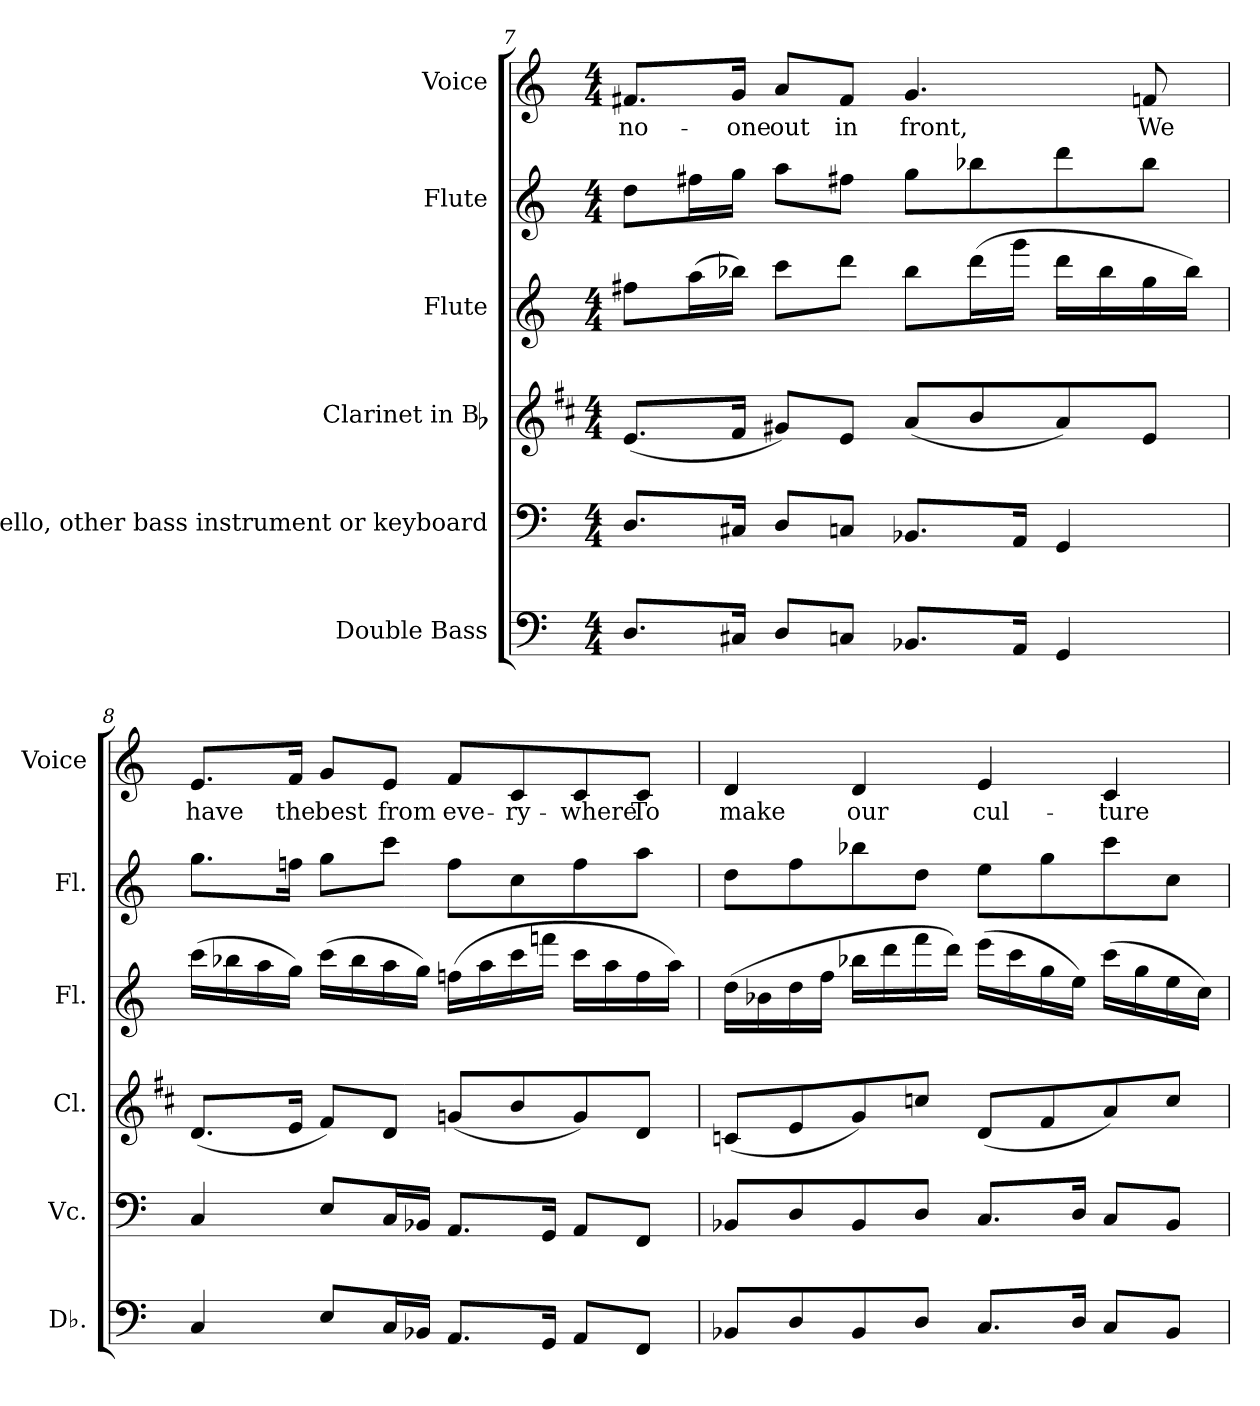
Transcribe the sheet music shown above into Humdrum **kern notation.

**kern	**kern	**kern	**kern	**kern	**kern	**text
*part6	*part5	*part4	*part3	*part2	*part1	*part1
*staff6	*staff5	*staff4	*staff3	*staff2	*staff1	*staff1
*I"Double Bass	*I"Violoncello, other bass instrument or keyboard	*I"Clarinet in Bb	*I"Flute	*I"Flute	*I"Voice	*
*I'Db.	*I'Vc.	*I'Cl.	*I'Fl.	*I'Fl.	*I'Voice	*
!!LO:LB:g=z
*clefF4	*clefF4	*clefG2	*clefG2	*clefG2	*clefG2	*
*ITrd7c12	*	*ITrd1c2	*	*	*	*
*k[]	*k[]	*k[]	*k[]	*k[]	*k[]	*
*C:	*C:	*C:	*C:	*C:	*C:	*
*M4/4	*M4/4	*M4/4	*M4/4	*M4/4	*M4/4	*
=7	=7	=7	=7	=7	=7	=7
!	!	!	!	!	!	!LO:LY:b:color=#000000
8.DDi/L	8.Di/L	(8.di/L	8ff#Xi\L	8ddi\L	8.f#Xi/L	no-
.	.	.	(16aai\L	16ff#Xi\L	.	.
!	!	!	!	!	!	!LO:LY:b:color=#000000
16CC#Xi/Jk	16C#Xi/Jk	16ei/Jk	16bb-Xi\JJ)	16ggi\JJ	16gi/Jk	-one
!	!	!	!	!	!	!LO:LY:b:color=#000000
8DDi/L	8Di/L	8f#Xi/L)	8ccci\L	8aai\L	8ai/L	out
!	!	!	!	!	!	!LO:LY:b:color=#000000
8CCni/J	8Cni/J	8di/J	8dddi\J	8ff#Xi\J	8f#i/J	in
!	!	!	!	!	!	!LO:LY:b:color=#000000
8.BBB-Xi/L	8.BB-Xi/L	(8gi/L	8bb-i\L	8ggi\L	4.gi/	front,
.	.	8ai/	(16dddi\L	8bb-Xi\	.	.
16AAAi/Jk	16AAi/Jk	.	16gggi\JJ	.	.	.
4GGGi/	4GGi/	8gi/)	16dddi\LL	8dddi\	.	.
.	.	.	16bb-i\	.	.	.
!	!	!	!	!	!	!LO:LY:b:color=#000000
.	.	8di/J	16ggi\	8bb-i\J	8fni/	We
.	.	.	16bb-i\JJ)	.	.	.
=8	=8	=8	=8	=8	=8	=8
!	!	!	!	!	!	!LO:LY:b:color=#000000
4CCi/	4Ci/	(8.ci/L	(16ccci\LL	8.ggi\L	8.ei/L	have
.	.	.	16bb-Xi\	.	.	.
.	.	.	16aai\	.	.	.
!	!	!	!	!	!	!LO:LY:b:color=#000000
.	.	16di/Jk	16ggi\JJ)	16ffni\Jk	16fi/Jk	the
!	!	!	!	!	!	!LO:LY:b:color=#000000
8EEi/L	8Ei/L	8ei/L)	(16ccci\LL	8ggi\L	8gi/L	best
.	.	.	16bb-i\	.	.	.
!	!	!	!	!	!	!LO:LY:b:color=#000000
16CCi/L	16Ci/L	8ci/J	16aai\	8ccci\J	8ei/J	from
16BBB-Xi/JJ	16BB-Xi/JJ	.	16ggi\JJ)	.	.	.
!	!	!	!	!	!	!LO:LY:b:color=#000000
8.AAAi/L	8.AAi/L	(8fni/L	(16ffni\LL	8ffi\L	8fi/L	eve-
.	.	.	16aai\	.	.	.
!	!	!	!	!	!	!LO:LY:b:color=#000000
.	.	8ai/	16ccci\	8cci\	8ci/	-ry-
16GGGi/Jk	16GGi/Jk	.	16fffni\JJ	.	.	.
!	!	!	!	!	!	!LO:LY:b:color=#000000
8AAAi/L	8AAi/L	8fi/)	16ccci\LL	8ffi\	8ci/	-where
.	.	.	16aai\	.	.	.
!	!	!	!	!	!	!LO:LY:b:color=#000000
8FFFi/J	8FFi/J	8ci/J	16ffi\	8aai\J	8ci/J	To
.	.	.	16aai\JJ)	.	.	.
=9	=9	=9	=9	=9	=9	=9
!	!	!	!	!	!	!LO:LY:b:color=#000000
8BBB-Xi/L	8BB-Xi/L	(8B-Xi/L	(16ddi\LL	8ddi\L	4di/	make
.	.	.	16b-Xi\	.	.	.
8DDi/	8Di/	8di/	16ddi\	8ffi\	.	.
.	.	.	16ffi\JJ	.	.	.
!	!	!	!	!	!	!LO:LY:b:color=#000000
8BBB-i/	8BB-i/	8fi/)	16bb-Xi\LL	8bb-Xi\	4di/	our
.	.	.	16dddi\	.	.	.
8DDi/J	8Di/J	8b-Xi/J	16fffi\	8ddi\J	.	.
.	.	.	16dddi\JJ)	.	.	.
!	!	!	!	!	!	!LO:LY:b:color=#000000
8.CCi/L	8.Ci/L	(8ci/L	(16eeei\LL	8eei\L	4ei/	cul-
.	.	.	16ccci\	.	.	.
.	.	8ei/	16ggi\	8ggi\	.	.
16DDi/Jk	16Di/Jk	.	16eei\JJ)	.	.	.
!	!	!	!	!	!	!LO:LY:b:color=#000000
8CCi/L	8Ci/L	8gi/)	(16ccci\LL	8ccci\	4ci/	-ture
.	.	.	16ggi\	.	.	.
8BBB-i/J	8BB-i/J	8b-i/J	16eei\	8cci\J	.	.
.	.	.	16cci\JJ)	.	.	.
=	=	=	=	=	=	=
*-	*-	*-	*-	*-	*-	*-
